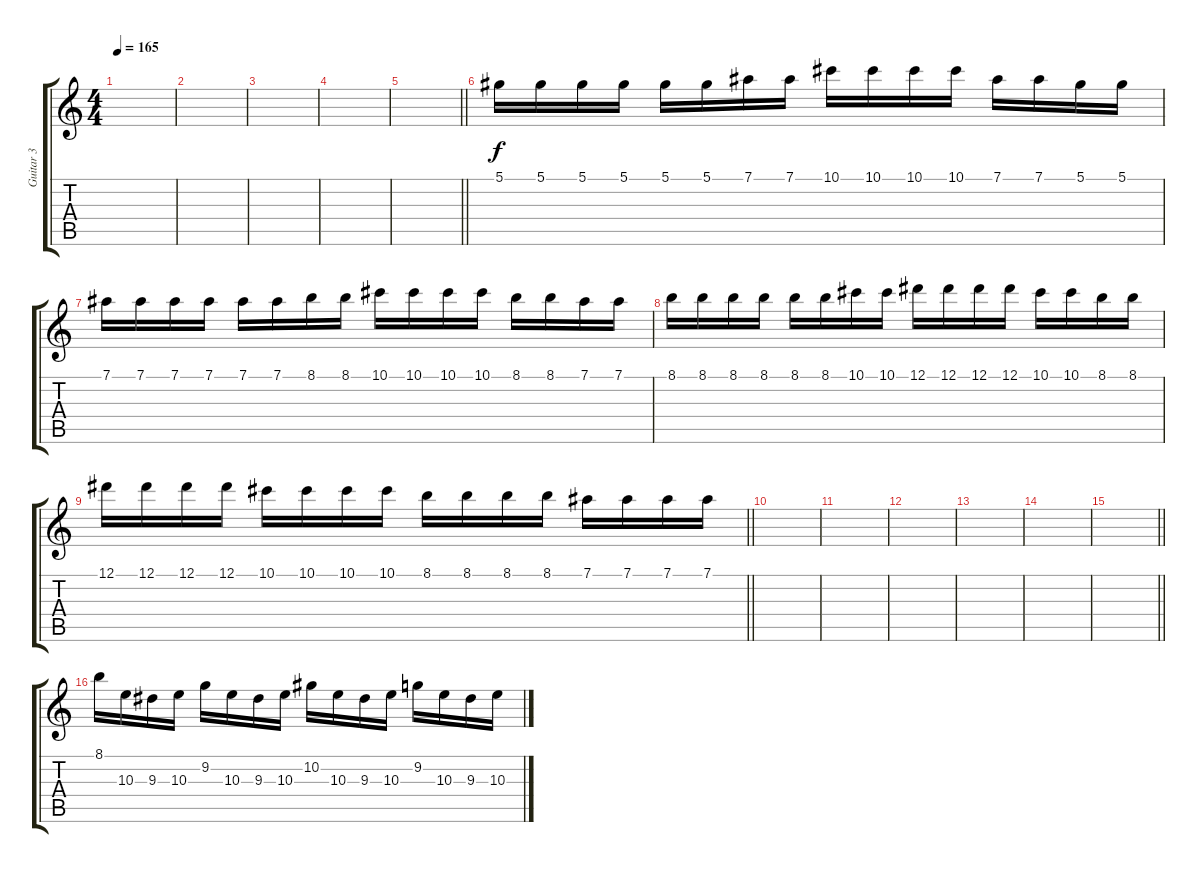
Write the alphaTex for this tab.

\track ("Guitar 3" "Guitar 3") {instrument distortionguitar}
\staff {score tabs}
\tuning (Eb4 Bb3 Gb3 Db3 Ab2 Eb2) {hide}
\ts (4 4)
\tempo 165
\clef g2
\ks c
|
|
|
|
\barLineRight lightlight
|
5.1.16 5.1.16 5.1.16 5.1.16 5.1.16 5.1.16 7.1.16 7.1.16 10.1.16 10.1.16 10.1.16 10.1.16 7.1.16 7.1.16 5.1.16 5.1.16 |
7.1.16 7.1.16 7.1.16 7.1.16 7.1.16 7.1.16 8.1.16 8.1.16 10.1.16 10.1.16 10.1.16 10.1.16 8.1.16 8.1.16 7.1.16 7.1.16 |
8.1.16 8.1.16 8.1.16 8.1.16 8.1.16 8.1.16 10.1.16 10.1.16 12.1.16 12.1.16 12.1.16 12.1.16 10.1.16 10.1.16 8.1.16 8.1.16 |
\barLineRight lightlight
12.1.16 12.1.16 12.1.16 12.1.16 10.1.16 10.1.16 10.1.16 10.1.16 8.1.16 8.1.16 8.1.16 8.1.16 7.1.16 7.1.16 7.1.16 7.1.16 |
|
|
|
|
|
\barLineRight lightlight
|
8.1.16 10.3.16 9.3.16 10.3.16 9.2.16 10.3.16 9.3.16 10.3.16 10.2.16 10.3.16 9.3.16 10.3.16 9.2.16 10.3.16 9.3.16 10.3.16
